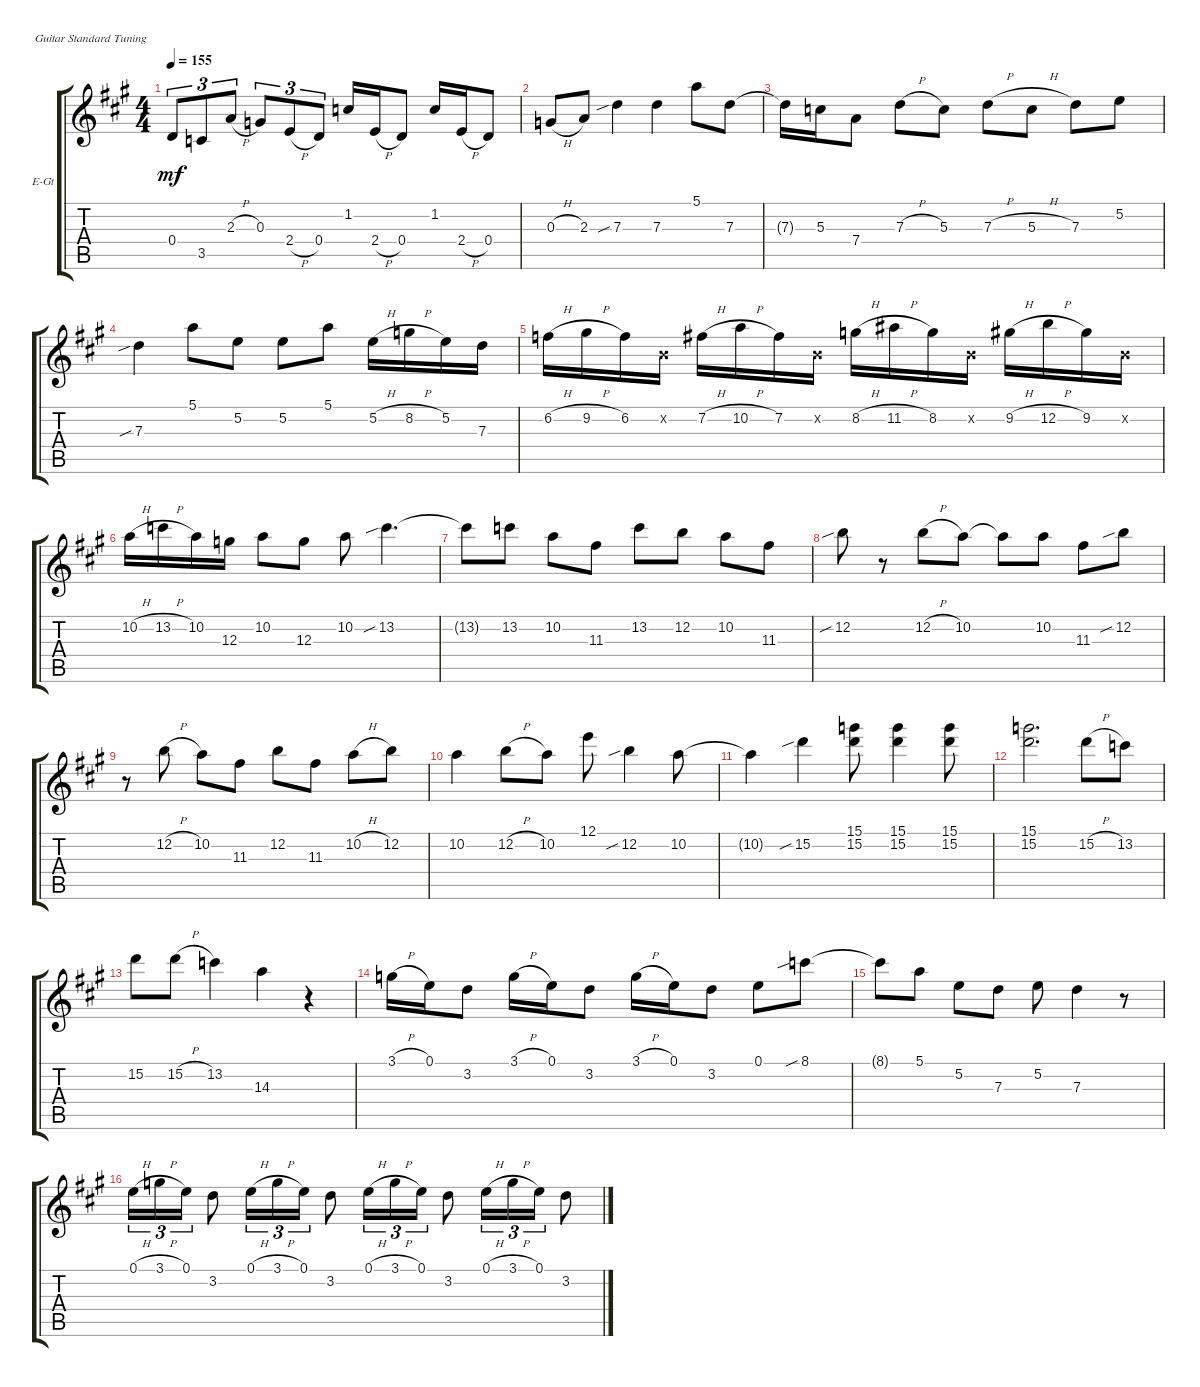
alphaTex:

\defaultSystemsLayout 4
\bracketExtendMode groupsimilarinstruments
\firstSystemTrackNameOrientation horizontal
\otherSystemsTrackNameOrientation horizontal
\track ("Jimmy Page (Solo and Fills)" "E-Gt") {instrument overdrivenguitar}
\staff {score tabs}
\tuning (E4 B3 G3 D3 A2 E2)
\ts (4 4)
\tempo 155
\clef g2
\ks a
0.4.8{tu (3 2) dy mf} 3.5.8{tu (3 2)} 2.3{h}.8{tu (3 2)} 0.3.8{tu (3 2)} 2.4{h}.8{tu (3 2)} 0.4.8{tu (3 2)} 1.2.16 2.4{h}.16 0.4.8 1.2.16 2.4{h}.16 0.4.8 |
0.3{h}.8 2.3.8 7.3{sib}.4 7.3.4 5.1.8 7.3.8 |
7.3{t}.16 5.3.16 7.4.8 7.3{h}.8 5.3.8 7.3{h}.8 5.3{h}.8 7.3.8 5.2.8 |
7.3{sib}.4 5.1.8 5.2.8 5.2.8 5.1.8 5.2{h}.16 8.2{h}.16 5.2.16 7.3.16 |
6.2{h}.16 9.2{h}.16 6.2.16 0.2{x}.16 7.2{h}.16 10.2{h}.16 7.2.16 0.2{x}.16 8.2{h}.16 11.2{h}.16 8.2.16 0.2{x}.16 9.2{h}.16 12.2{h}.16 9.2.16 0.2{x}.16 |
10.2{h}.16 13.2{h}.16 10.2.16 12.3.16 10.2.8 12.3.8 10.2.8 13.2{sib}.4{d} |
13.2{t}.8 13.2.8 10.2.8 11.3.8 13.2.8 12.2.8 10.2.8 11.3.8 |
12.2{sib}.8 r.8 12.2{h}.8 10.2.8 10.2{t}.8 10.2.8 11.3.8 12.2{sib}.8 |
r.8 12.2{h}.8 10.2.8 11.3.8 12.2.8 11.3.8 10.2{h}.8 12.2.8 |
10.2.4 12.2{h}.8 10.2.8 12.1.8 12.2{sib}.4 10.2.8 |
10.2{t}.4 15.2{sib}.4 (15.2 15.1).8 (15.1 15.2).4 (15.2 15.1).8 |
(15.1 15.2).2{d} 15.2{h}.8 13.2.8 |
15.2.8 15.2{h}.8 13.2.4 14.3.4 r.4 |
3.1{h}.16 0.1.16 3.2.8 3.1{h}.16 0.1.16 3.2.8 3.1{h}.16 0.1.16 3.2.8 0.1.8 8.1{sib}.8 |
8.1{t}.8 5.1.8 5.2.8 7.3.8 5.2.8 7.3.4 r.8 |
0.1{h}.16{tu (3 2)} 3.1{h}.16{tu (3 2)} 0.1.16{tu (3 2)} 3.2.8 0.1{h}.16{tu (3 2)} 3.1{h}.16{tu (3 2)} 0.1.16{tu (3 2)} 3.2.8 0.1{h}.16{tu (3 2)} 3.1{h}.16{tu (3 2)} 0.1.16{tu (3 2)} 3.2.8 0.1{h}.16{tu (3 2)} 3.1{h}.16{tu (3 2)} 0.1.16{tu (3 2)} 3.2.8
